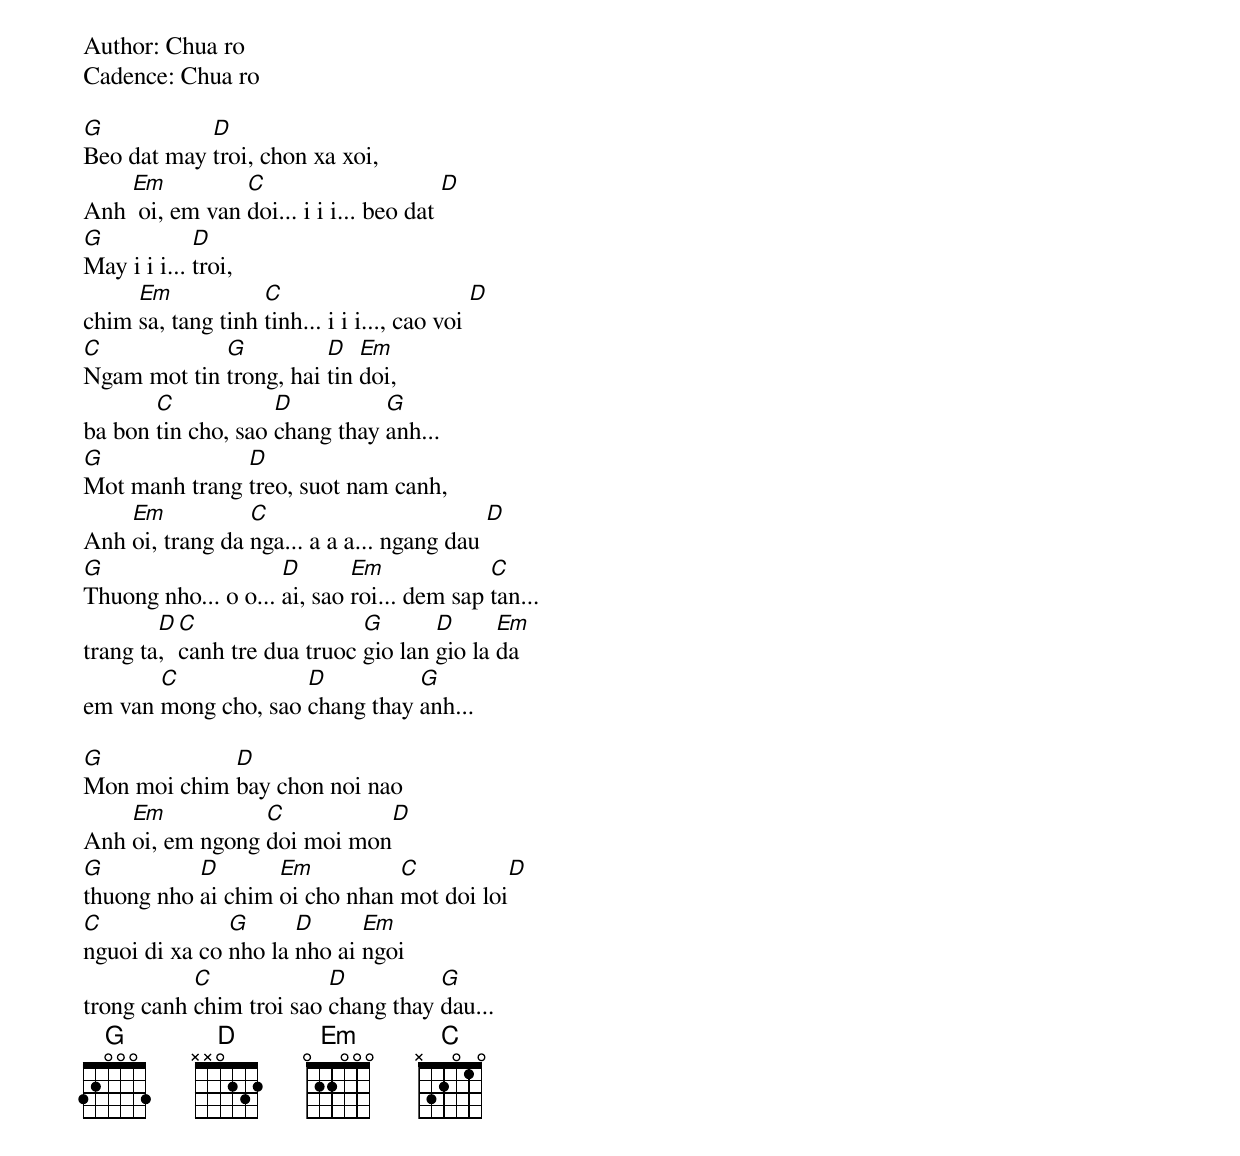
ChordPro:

Author: Chua ro
Cadence: Chua ro

[G]Beo dat may [D]troi, chon xa xoi,
Anh [Em] oi, em van [C]doi... i i i... beo dat [D]
[G]May i i i... [D]troi,
chim [Em]sa, tang tinh [C]tinh... i i i..., cao voi [D]
[C]Ngam mot tin [G]trong, hai [D]tin [Em]doi,
ba bon [C]tin cho, sao [D]chang thay [G]anh...
[G]Mot manh trang [D]treo, suot nam canh,
Anh [Em]oi, trang da [C]nga... a a a... ngang dau [D]
[G]Thuong nho... o o... [D]ai, sao [Em]roi... dem sap [C]tan...
trang ta[D], [C]canh tre dua truoc [G]gio lan [D]gio la [Em]da
em van [C]mong cho, sao [D]chang thay [G]anh...

[G]Mon moi chim [D]bay chon noi nao
Anh [Em]oi, em ngong [C]doi moi mon[D]
[G]thuong nho [D]ai chim [Em]oi cho nhan [C]mot doi loi[D]
[C]nguoi di xa co [G]nho la [D]nho ai [Em]ngoi
trong canh [C]chim troi sao [D]chang thay [G]dau...
